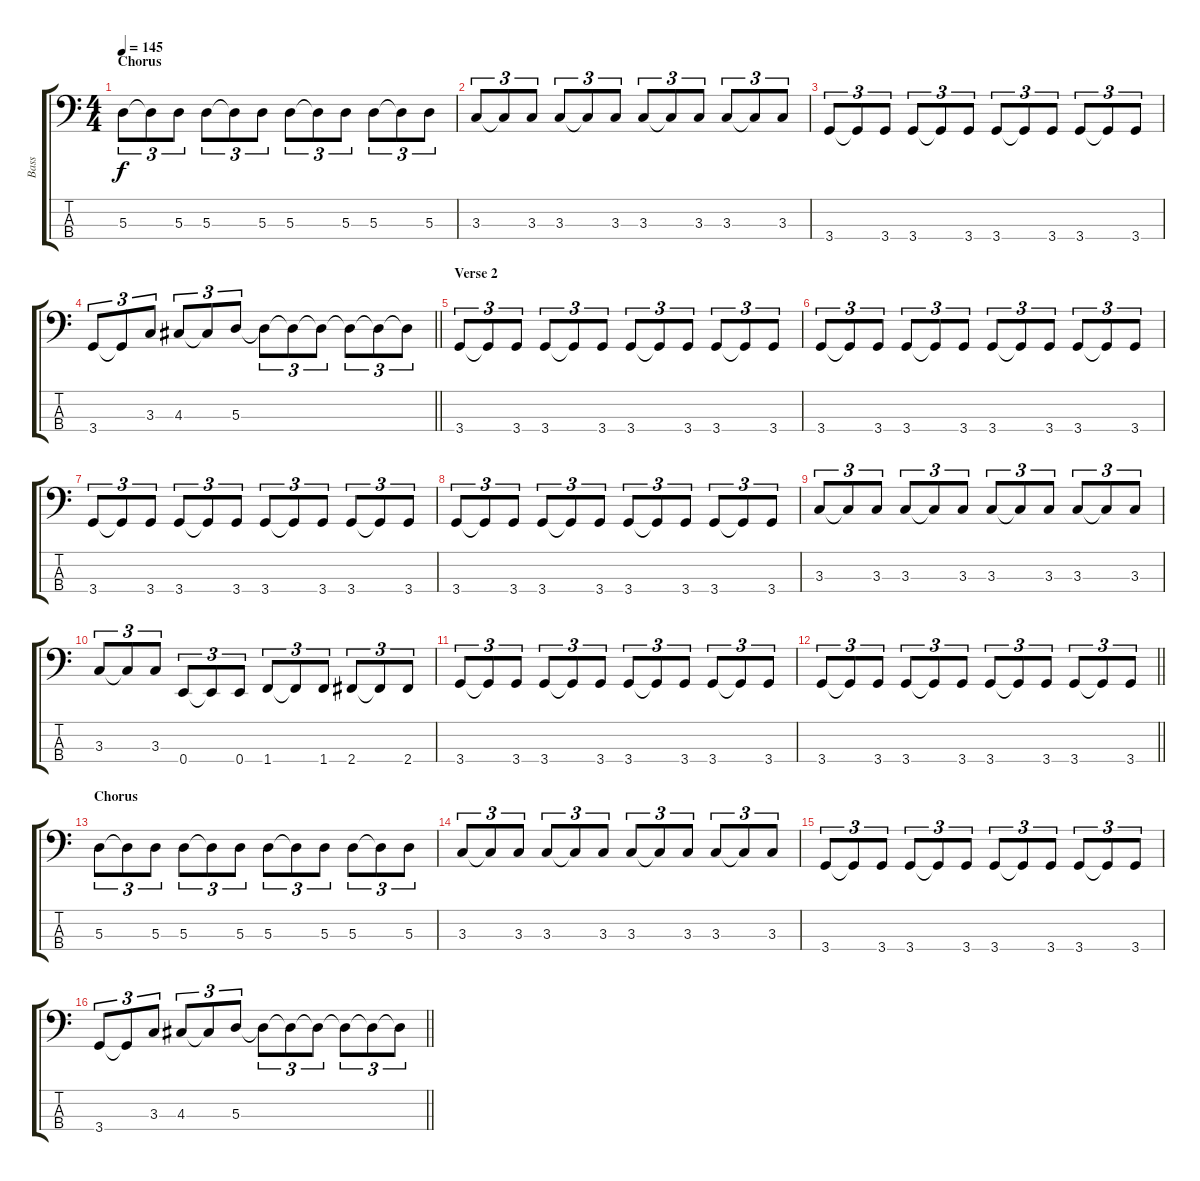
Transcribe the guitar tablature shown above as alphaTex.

\track ("Bass" "Bass") {instrument electricbassfinger}
\staff {score tabs}
\tuning (G2 D2 A1 E1) {hide}
\ts (4 4)
\section ("" "Chorus")
\tempo 145
\clef f4
\ks c
5.3.8{tu (3 2) dy f} 5.3{t}.8{tu (3 2)} 5.3.8{tu (3 2)} 5.3.8{tu (3 2)} 5.3{t}.8{tu (3 2)} 5.3.8{tu (3 2)} 5.3.8{tu (3 2)} 5.3{t}.8{tu (3 2)} 5.3.8{tu (3 2)} 5.3.8{tu (3 2)} 5.3{t}.8{tu (3 2)} 5.3.8{tu (3 2)} |
3.3.8{tu (3 2)} 3.3{t}.8{tu (3 2)} 3.3.8{tu (3 2)} 3.3.8{tu (3 2)} 3.3{t}.8{tu (3 2)} 3.3.8{tu (3 2)} 3.3.8{tu (3 2)} 3.3{t}.8{tu (3 2)} 3.3.8{tu (3 2)} 3.3.8{tu (3 2)} 3.3{t}.8{tu (3 2)} 3.3.8{tu (3 2)} |
3.4.8{tu (3 2)} 3.4{t}.8{tu (3 2)} 3.4.8{tu (3 2)} 3.4.8{tu (3 2)} 3.4{t}.8{tu (3 2)} 3.4.8{tu (3 2)} 3.4.8{tu (3 2)} 3.4{t}.8{tu (3 2)} 3.4.8{tu (3 2)} 3.4.8{tu (3 2)} 3.4{t}.8{tu (3 2)} 3.4.8{tu (3 2)} |
\barLineRight lightlight
3.4.8{tu (3 2)} 3.4{t}.8{tu (3 2)} 3.3.8{tu (3 2)} 4.3.8{tu (3 2)} 4.3{t}.8{tu (3 2)} 5.3.8{tu (3 2)} 5.3{t}.8{tu (3 2)} 5.3{t}.8{tu (3 2)} 5.3{t}.8{tu (3 2)} 5.3{t}.8{tu (3 2)} 5.3{t}.8{tu (3 2)} 5.3{t}.8{tu (3 2)} |
\section ("" "Verse 2")
3.4.8{tu (3 2)} 3.4{t}.8{tu (3 2)} 3.4.8{tu (3 2)} 3.4.8{tu (3 2)} 3.4{t}.8{tu (3 2)} 3.4.8{tu (3 2)} 3.4.8{tu (3 2)} 3.4{t}.8{tu (3 2)} 3.4.8{tu (3 2)} 3.4.8{tu (3 2)} 3.4{t}.8{tu (3 2)} 3.4.8{tu (3 2)} |
3.4.8{tu (3 2)} 3.4{t}.8{tu (3 2)} 3.4.8{tu (3 2)} 3.4.8{tu (3 2)} 3.4{t}.8{tu (3 2)} 3.4.8{tu (3 2)} 3.4.8{tu (3 2)} 3.4{t}.8{tu (3 2)} 3.4.8{tu (3 2)} 3.4.8{tu (3 2)} 3.4{t}.8{tu (3 2)} 3.4.8{tu (3 2)} |
3.4.8{tu (3 2)} 3.4{t}.8{tu (3 2)} 3.4.8{tu (3 2)} 3.4.8{tu (3 2)} 3.4{t}.8{tu (3 2)} 3.4.8{tu (3 2)} 3.4.8{tu (3 2)} 3.4{t}.8{tu (3 2)} 3.4.8{tu (3 2)} 3.4.8{tu (3 2)} 3.4{t}.8{tu (3 2)} 3.4.8{tu (3 2)} |
3.4.8{tu (3 2)} 3.4{t}.8{tu (3 2)} 3.4.8{tu (3 2)} 3.4.8{tu (3 2)} 3.4{t}.8{tu (3 2)} 3.4.8{tu (3 2)} 3.4.8{tu (3 2)} 3.4{t}.8{tu (3 2)} 3.4.8{tu (3 2)} 3.4.8{tu (3 2)} 3.4{t}.8{tu (3 2)} 3.4.8{tu (3 2)} |
3.3.8{tu (3 2)} 3.3{t}.8{tu (3 2)} 3.3.8{tu (3 2)} 3.3.8{tu (3 2)} 3.3{t}.8{tu (3 2)} 3.3.8{tu (3 2)} 3.3.8{tu (3 2)} 3.3{t}.8{tu (3 2)} 3.3.8{tu (3 2)} 3.3.8{tu (3 2)} 3.3{t}.8{tu (3 2)} 3.3.8{tu (3 2)} |
3.3.8{tu (3 2)} 3.3{t}.8{tu (3 2)} 3.3.8{tu (3 2)} 0.4.8{tu (3 2)} 0.4{t}.8{tu (3 2)} 0.4.8{tu (3 2)} 1.4.8{tu (3 2)} 1.4{t}.8{tu (3 2)} 1.4.8{tu (3 2)} 2.4.8{tu (3 2)} 2.4{t}.8{tu (3 2)} 2.4.8{tu (3 2)} |
3.4.8{tu (3 2)} 3.4{t}.8{tu (3 2)} 3.4.8{tu (3 2)} 3.4.8{tu (3 2)} 3.4{t}.8{tu (3 2)} 3.4.8{tu (3 2)} 3.4.8{tu (3 2)} 3.4{t}.8{tu (3 2)} 3.4.8{tu (3 2)} 3.4.8{tu (3 2)} 3.4{t}.8{tu (3 2)} 3.4.8{tu (3 2)} |
\barLineRight lightlight
3.4.8{tu (3 2)} 3.4{t}.8{tu (3 2)} 3.4.8{tu (3 2)} 3.4.8{tu (3 2)} 3.4{t}.8{tu (3 2)} 3.4.8{tu (3 2)} 3.4.8{tu (3 2)} 3.4{t}.8{tu (3 2)} 3.4.8{tu (3 2)} 3.4.8{tu (3 2)} 3.4{t}.8{tu (3 2)} 3.4.8{tu (3 2)} |
\section ("" "Chorus")
5.3.8{tu (3 2)} 5.3{t}.8{tu (3 2)} 5.3.8{tu (3 2)} 5.3.8{tu (3 2)} 5.3{t}.8{tu (3 2)} 5.3.8{tu (3 2)} 5.3.8{tu (3 2)} 5.3{t}.8{tu (3 2)} 5.3.8{tu (3 2)} 5.3.8{tu (3 2)} 5.3{t}.8{tu (3 2)} 5.3.8{tu (3 2)} |
3.3.8{tu (3 2)} 3.3{t}.8{tu (3 2)} 3.3.8{tu (3 2)} 3.3.8{tu (3 2)} 3.3{t}.8{tu (3 2)} 3.3.8{tu (3 2)} 3.3.8{tu (3 2)} 3.3{t}.8{tu (3 2)} 3.3.8{tu (3 2)} 3.3.8{tu (3 2)} 3.3{t}.8{tu (3 2)} 3.3.8{tu (3 2)} |
3.4.8{tu (3 2)} 3.4{t}.8{tu (3 2)} 3.4.8{tu (3 2)} 3.4.8{tu (3 2)} 3.4{t}.8{tu (3 2)} 3.4.8{tu (3 2)} 3.4.8{tu (3 2)} 3.4{t}.8{tu (3 2)} 3.4.8{tu (3 2)} 3.4.8{tu (3 2)} 3.4{t}.8{tu (3 2)} 3.4.8{tu (3 2)} |
\barLineRight lightlight
3.4.8{tu (3 2)} 3.4{t}.8{tu (3 2)} 3.3.8{tu (3 2)} 4.3.8{tu (3 2)} 4.3{t}.8{tu (3 2)} 5.3.8{tu (3 2)} 5.3{t}.8{tu (3 2)} 5.3{t}.8{tu (3 2)} 5.3{t}.8{tu (3 2)} 5.3{t}.8{tu (3 2)} 5.3{t}.8{tu (3 2)} 5.3{t}.8{tu (3 2)}
